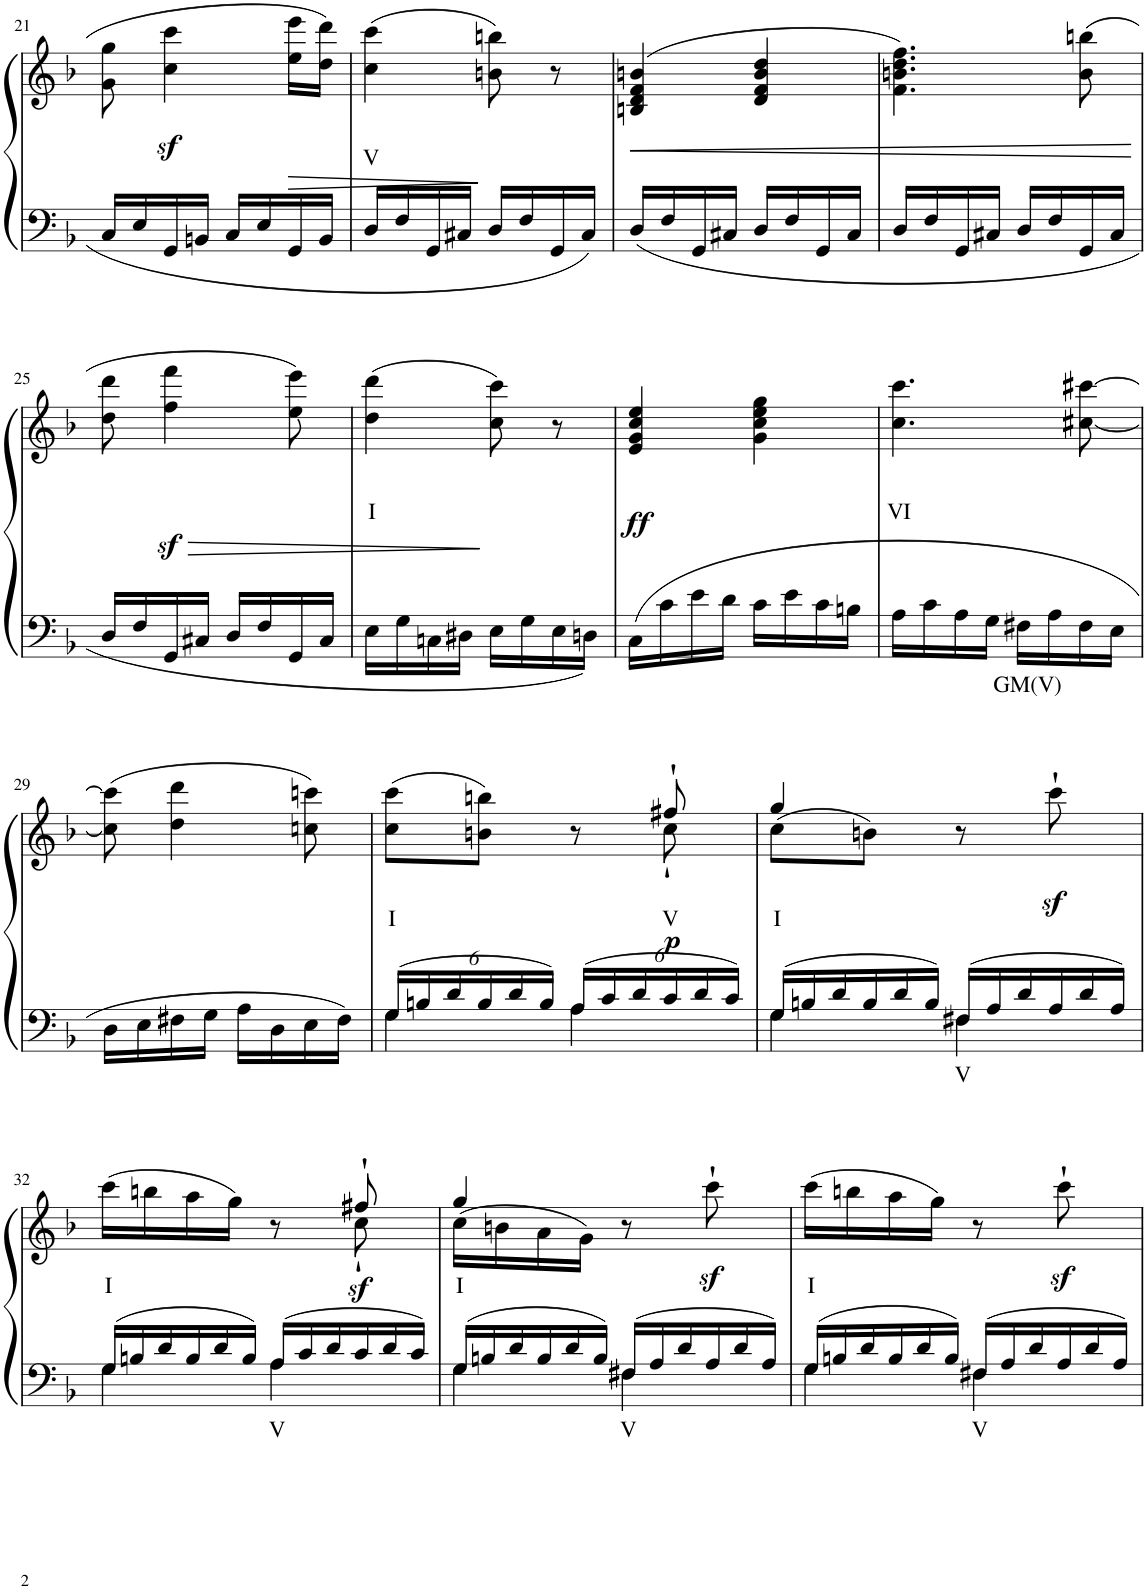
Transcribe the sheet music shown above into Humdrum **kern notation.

**kern	**text	**kern	**text	**dynam
*part1	*part1	*part1	*part1	*part1
*staff2	*staff2	*staff1	*staff1	*staff1/2
*I"Piano	*	*	*	*
*I'Pno	*	*	*	*
!!LO:PB:g=z
*clefF4	*	*clefG2	*	*
*k[b-]	*	*k[b-]	*	*
*M2/4	*	*M2/4	*	*
=21	=21	=21	=21	=21
16C/LL	.	8g\ 8gg\	.	.
16E/	.	.	.	.
16GG/	.	4cc\z< 4ccc\z<	.	.
16BBn/JJ	.	.	.	.
16C/LL	.	.	.	.
16E/	.	.	.	.
!	!	!	!	!LO:HP:b
16GG/	.	16ee\ 16eee\LL	.	>
16BB/JJ	.	16dd\ 16ddd\JJ	.	.
=22	=22	=22	=22	=22
!	!	!	!LO:LY:b	!
16D/LL	.	(4cc\ 4ccc\	V	.
16F/	.	.	.	.
16GG/	.	.	.	.
16C#X/JJ	.	.	.	.
16D/LL	.	8bn\ 8bbn\)	.	]
16F/	.	.	.	.
16GG/	.	8r	.	.
16C#/JJ	.	.	.	.
=23	=23	=23	=23	=23
!	!	!	!	!LO:HP:b
16D/LL	.	(>4Bn/ 4d/ 4f/ 4bn/	.	<
16F/	.	.	.	.
16GG/	.	.	.	.
16C#X/JJ	.	.	.	.
16D/LL	.	4d/ 4f/ 4b/ 4dd/	.	.
16F/	.	.	.	.
16GG/	.	.	.	.
16C#/JJ	.	.	.	.
=24	=24	=24	=24	=24
16D/LL	.	4.f\ 4.bn\ 4.dd\ 4.ff\)	.	.
16F/	.	.	.	.
16GG/	.	.	.	.
16C#X/JJ	.	.	.	.
16D/LL	.	.	.	.
16F/	.	.	.	.
16GG/	.	(8b\ 8bbn\	.	.
16C#/JJ	.	.	.	.
.	.	.	.	[
!!LO:LB:g=z
=25	=25	=25	=25	=25
16D/LL	.	8dd\ 8ddd\	.	.
16F/	.	.	.	.
!	!	!	!	!LO:HP:b
16GG/	.	4ff\z< 4fff\z<	.	>
16C#X/JJ	.	.	.	.
16D/LL	.	.	.	.
16F/	.	.	.	.
16GG/	.	8ee\ 8eee\)	.	.
16C#/JJ	.	.	.	.
=26	=26	=26	=26	=26
!	!	!	!LO:LY:b	!
16E\LL	.	(4dd\ 4ddd\	I	.
16G\	.	.	.	.
16Cn\	.	.	.	.
16D#X\JJ	.	.	.	.
16E\LL	.	8cc\ 8ccc\)	.	]
16G\	.	.	.	.
16E\	.	8r	.	.
16Dn\JJ	.	.	.	.
=27	=27	=27	=27	=27
!	!	!	!	!LO:DY:b
16C\LL	.	4e/ 4g/ 4cc/ 4ee/	.	ff
16c\	.	.	.	.
16e\	.	.	.	.
16d\JJ	.	.	.	.
16c\LL	.	4g\ 4cc\ 4ee\ 4gg\	.	.
16e\	.	.	.	.
16c\	.	.	.	.
16Bn\JJ	.	.	.	.
=28	=28	=28	=28	=28
!	!	!	!LO:LY:b	!
16A\LL	.	4.cc\ 4.ccc\	VI	.
16c\	.	.	.	.
16A\	.	.	.	.
16G\JJ	.	.	.	.
!	!LO:LY:b	!	!	!
16F#X\LL	GM(V)	.	.	.
16A\	.	.	.	.
16F#\	.	[<8cc#X\ [8ccc#X\	.	.
16E\JJ	.	.	.	.
!!LO:LB:g=z
=29	=29	=29	=29	=29
16D\LL	.	(8cc#\] 8ccc#\]	.	.
16E\	.	.	.	.
16F#X\	.	4dd\ 4ddd\	.	.
16G\JJ	.	.	.	.
16A\LL	.	.	.	.
16D\	.	.	.	.
16E\	.	8ccn\ 8cccn\)	.	.
16F#\JJ	.	.	.	.
=30	=30	=30	=30	=30
*Xbrackettup	*	*	*	*
*^	*	*	*	*
!	!	!	!	!LO:LY:b	!
*	*	*	*^	*	*
24G/LL	4G\	.	(>8cc\ 8ccc\L	4.ryy	I	.
24Bn/	.	.	.	.	.	.
24d/	.	.	.	.	.	.
24B/	.	.	8bn\ 8bbn\J)	.	.	.
24d/	.	.	.	.	.	.
24B/JJ	.	.	.	.	.	.
24A/LL	4A\	.	8r	.	.	.
24c/	.	.	.	.	.	.
24d/	.	.	.	.	.	.
!	!	!	!	!	!LO:LY:b	!LO:DY:b
24c/	.	.	8ff#X'`/	8cc'`\	V	p
24d/	.	.	.	.	.	.
24c/JJ	.	.	.	.	.	.
=31	=31	=31	=31	=31	=31	=31
*Xtuplet	*	*	*	*	*	*
!	!	!	!	!	!LO:LY:b	!
24G/LL	4G\	.	4gg/	(>8cc\L	I	.
24Bn/	.	.	.	.	.	.
24d/	.	.	.	.	.	.
24B/	.	.	.	8bn\J)	.	.
24d/	.	.	.	.	.	.
24B/JJ	.	.	.	.	.	.
!	!	!LO:LY:b	!	!	!	!
24F#X/LL	4F#X\	V	8r	4ryy	.	.
24A/	.	.	.	.	.	.
24d/	.	.	.	.	.	.
!	!	!	!	!	!	!LO:DY:b
24A/	.	.	8ccc'`\	.	.	sf
24d/	.	.	.	.	.	.
24A/JJ	.	.	.	.	.	.
!!LO:LB:g=z	!!
=32	=32	=32	=32	=32	=32	=32
!	!	!	!	!	!LO:LY:b	!
24G/LL	4G\	.	(>16ccc\LL	4.ryy	I	.
24Bn/	.	.	.	.	.	.
.	.	.	16bbn\	.	.	.
24d/	.	.	.	.	.	.
24B/	.	.	16aa\	.	.	.
24d/	.	.	.	.	.	.
.	.	.	16gg\JJ)	.	.	.
24B/JJ	.	.	.	.	.	.
!	!	!LO:LY:b	!	!	!	!
24A/LL	4A\	V	8r	.	.	.
24c/	.	.	.	.	.	.
24d/	.	.	.	.	.	.
!	!	!	!	!	!	!LO:DY:b
24c/	.	.	8ff#X'`/	8cc'`\	.	sf
24d/	.	.	.	.	.	.
24c/JJ	.	.	.	.	.	.
=33	=33	=33	=33	=33	=33	=33
!	!	!	!	!	!LO:LY:b	!
24G/LL	4G\	.	4gg/	(>16cc\LL	I	.
24Bn/	.	.	.	.	.	.
.	.	.	.	16bn\	.	.
24d/	.	.	.	.	.	.
24B/	.	.	.	16a\	.	.
24d/	.	.	.	.	.	.
.	.	.	.	16g\JJ)	.	.
24B/JJ	.	.	.	.	.	.
!	!	!LO:LY:b	!	!	!	!
24F#X/LL	4F#X\	V	8r	4ryy	.	.
24A/	.	.	.	.	.	.
24d/	.	.	.	.	.	.
!	!	!	!	!	!	!LO:DY:b
24A/	.	.	8ccc'`\	.	.	sf
24d/	.	.	.	.	.	.
24A/JJ	.	.	.	.	.	.
*	*	*	*v	*v	*	*
=34	=34	=34	=34	=34	=34
!	!	!	!	!LO:LY:b	!
24G/LL	4G\	.	(>16ccc\LL	I	.
24Bn/	.	.	.	.	.
.	.	.	16bbn\	.	.
24d/	.	.	.	.	.
24B/	.	.	16aa\	.	.
24d/	.	.	.	.	.
.	.	.	16gg\JJ)	.	.
24B/JJ	.	.	.	.	.
!	!	!LO:LY:b	!	!	!
24F#X/LL	4F#X\	V	8r	.	.
24A/	.	.	.	.	.
24d/	.	.	.	.	.
24A/	.	.	8cccz<'`\	.	.
24d/	.	.	.	.	.
24A/JJ	.	.	.	.	.
*v	*v	*	*	*	*
=	=	=	=	=
*-	*-	*-	*-	*-
